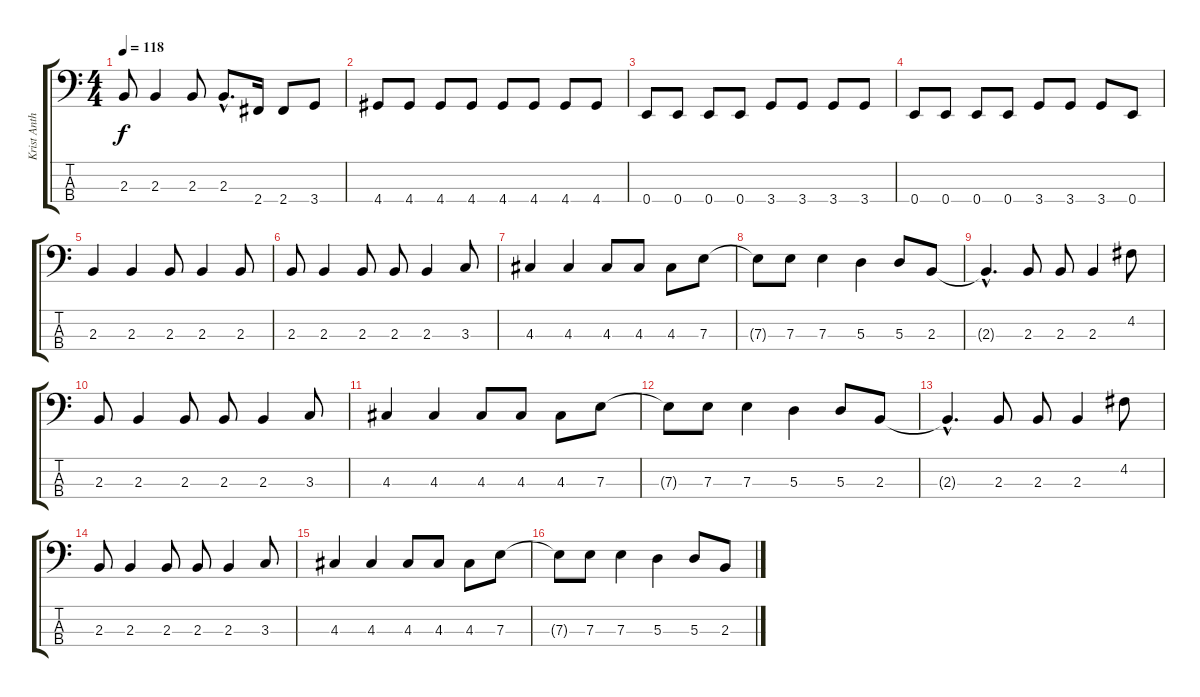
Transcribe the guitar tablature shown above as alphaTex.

\track ("Krist Anthony Novoselic" "Krist Anth") {instrument electricbasspick}
\staff {score tabs}
\tuning (G2 D2 A1 E1) {hide}
\ts (4 4)
\tempo 118
\clef f4
\ks c
2.3.8{dy f} 2.3.4 2.3.8 2.3{hac}.8{d} 2.4.16 2.4.8 3.4.8 |
4.4.8 4.4.8 4.4.8 4.4.8 4.4.8 4.4.8 4.4.8 4.4.8 |
0.4.8 0.4.8 0.4.8 0.4.8 3.4.8 3.4.8 3.4.8 3.4.8 |
0.4.8 0.4.8 0.4.8 0.4.8 3.4.8 3.4.8 3.4.8 0.4.8 |
2.3.4 2.3.4 2.3.8 2.3.4 2.3.8 |
2.3.8 2.3.4 2.3.8 2.3.8 2.3.4 3.3.8 |
4.3.4 4.3.4 4.3.8 4.3.8 4.3.8 7.3.8 |
7.3{t}.8 7.3.8 7.3.4 5.3.4 5.3.8 2.3.8 |
2.3{hac t}.4{d} 2.3.8 2.3.8 2.3.4 4.2.8 |
2.3.8 2.3.4 2.3.8 2.3.8 2.3.4 3.3.8 |
4.3.4 4.3.4 4.3.8 4.3.8 4.3.8 7.3.8 |
7.3{t}.8 7.3.8 7.3.4 5.3.4 5.3.8 2.3.8 |
2.3{hac t}.4{d} 2.3.8 2.3.8 2.3.4 4.2.8 |
2.3.8 2.3.4 2.3.8 2.3.8 2.3.4 3.3.8 |
4.3.4 4.3.4 4.3.8 4.3.8 4.3.8 7.3.8 |
7.3{t}.8 7.3.8 7.3.4 5.3.4 5.3.8 2.3.8
